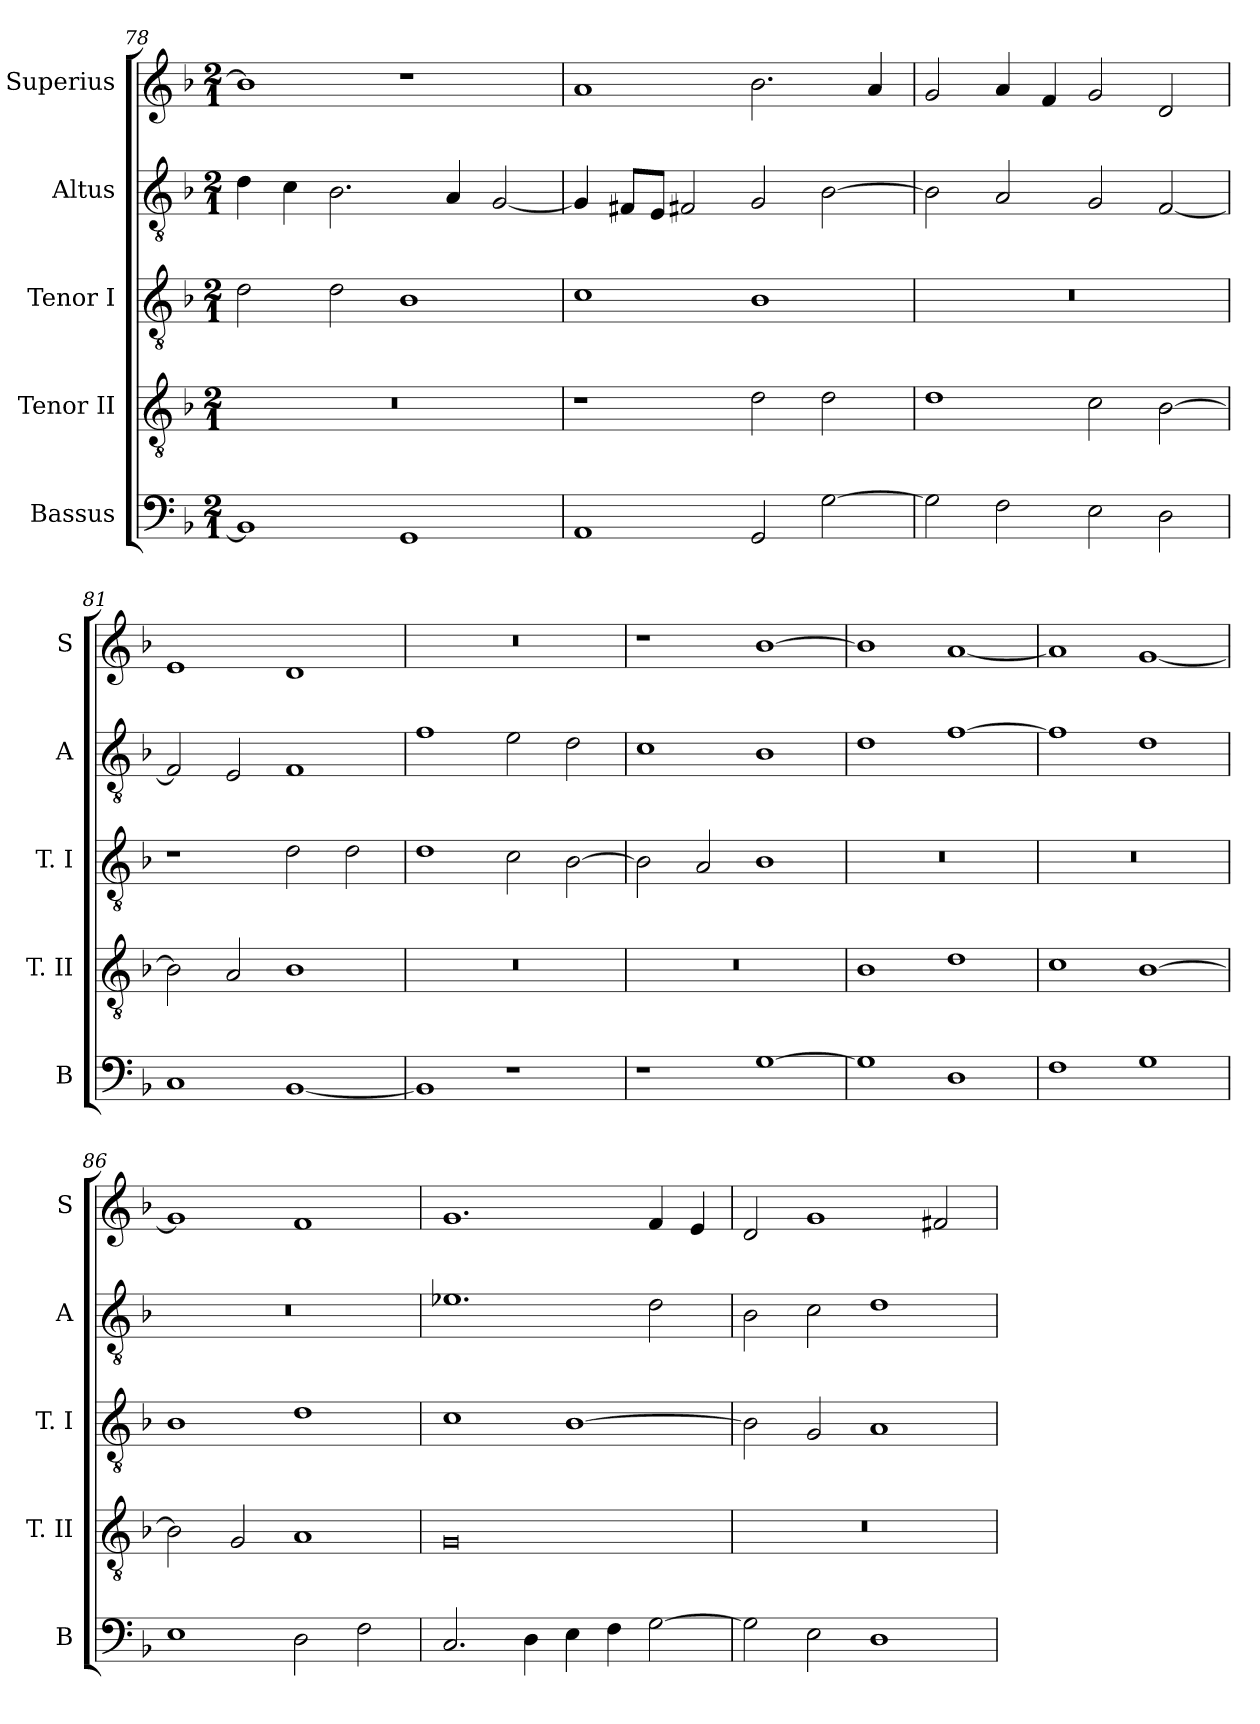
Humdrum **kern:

**kern	**kern	**kern	**kern	**kern
*part5	*part4	*part3	*part2	*part1
*staff5	*staff4	*staff3	*staff2	*staff1
*I"Bassus	*I"Tenor II	*I"Tenor I	*I"Altus	*I"Superius
*I'B	*I'T. II	*I'T. I	*I'A	*I'S
*clefF4	*clefGv2	*clefGv2	*clefGv2	*clefG2
*k[b-]	*k[b-]	*k[b-]	*k[b-]	*k[b-]
*F:	*F:	*F:	*F:	*F:
*M2/1	*M2/1	*M2/1	*M2/1	*M2/1
=78	=78	=78	=78	=78
1BB-]	0r	2d	4d	1b-]
.	.	.	4c	.
.	.	2d	2.B-	.
1GG	.	1B-	.	1r
.	.	.	4A	.
.	.	.	[2G	.
=79	=79	=79	=79	=79
1AA	1r	1c	4G]	1a
.	.	.	8F#XL	.
.	.	.	8EJ	.
.	.	.	2F#X	.
2GG	2d	1B-	2G	2.b-
[2G	2d	.	[2B-	.
.	.	.	.	4a
=80	=80	=80	=80	=80
2G]	1d	0r	2B-]	2g
2F	.	.	2A	4a
.	.	.	.	4f
2E	2c	.	2G	2g
2D	[2B-	.	[2F	2d
=81	=81	=81	=81	=81
1C	2B-]	1r	2F]	1e
.	2A	.	2E	.
[1BB-	1B-	2d	1F	1d
.	.	2d	.	.
=82	=82	=82	=82	=82
1BB-]	0r	1d	1f	0r
1r	.	2c	2e	.
.	.	[2B-	2d	.
=83	=83	=83	=83	=83
1r	0r	2B-]	1c	1r
.	.	2A	.	.
[1G	.	1B-	1B-	[1b-
=84	=84	=84	=84	=84
1G]	1B-	0r	1d	1b-]
1D	1d	.	[1f	[1a
=85	=85	=85	=85	=85
1F	1c	0r	1f]	1a]
1G	[1B-	.	1d	[1g
=86	=86	=86	=86	=86
1E	2B-]	1B-	0r	1g]
.	2G	.	.	.
2D	1A	1d	.	1f
2F	.	.	.	.
=87	=87	=87	=87	=87
2.C	0G	1c	1.e-X	1.g
4D	.	.	.	.
4E	.	[1B-	.	.
4F	.	.	.	.
[2G	.	.	2d	4f
.	.	.	.	4e
=88	=88	=88	=88	=88
2G]	0r	2B-]	2B-	2d
2E	.	2G	2c	1g
1D	.	1A	1d	.
.	.	.	.	2f#X
=	=	=	=	=
*-	*-	*-	*-	*-
